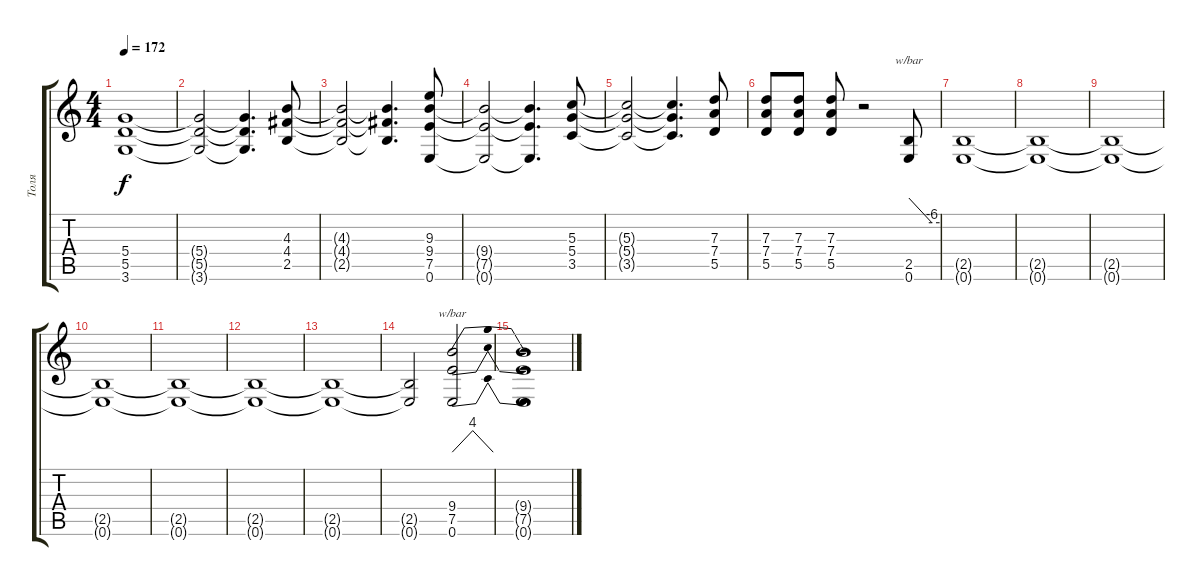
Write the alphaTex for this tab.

\track ("Толя" "Толя") {instrument distortionguitar}
\staff {score tabs}
\tuning (E4 B3 G3 D3 A2 E2) {hide}
\ts (4 4)
\tempo 172
\clef g2
\ks c
(5.4{t} 5.5{t} 3.6{t}).1{dy f} |
(5.4{t} 5.5{t} 3.6{t}).2 (5.4{t} 5.5{t} 3.6{t}).4{d} (4.3 4.4 2.5).8 |
(4.3{t} 4.4{t} 2.5{t}).2 (4.3{t} 4.4{t} 2.5{t}).4{d} (9.3 9.4 7.5 0.6).8 |
(9.4{t} 7.5{t} 0.6{t}).2 (9.4{t} 7.5{t} 0.6{t}).4{d} (5.3 5.4 3.5).8 |
(5.3{t} 5.4{t} 3.5{t}).2 (5.3{t} 5.4{t} 3.5{t}).4{d} (7.3 7.4 5.5).8 |
(7.3 7.4 5.5).8 (7.3 7.4 5.5).8 (7.3 7.4 5.5).8 r.2 (2.5 0.6).8{tbe (custom default 0 0 45 -24 60 -24)} |
(2.5{t} 0.6{t}).1 |
(2.5{t} 0.6{t}).1 |
(2.5{t} 0.6{t}).1 |
(2.5{t} 0.6{t}).1 |
(2.5{t} 0.6{t}).1 |
(2.5{t} 0.6{t}).1 |
(2.5{t} 0.6{t}).1 |
(2.5{t} 0.6{t}).2 (9.4 7.5 0.6).2{tbe (dip default 0 0 30 16 60 0)} |
(9.4{t} 7.5{t} 0.6{t}).1
